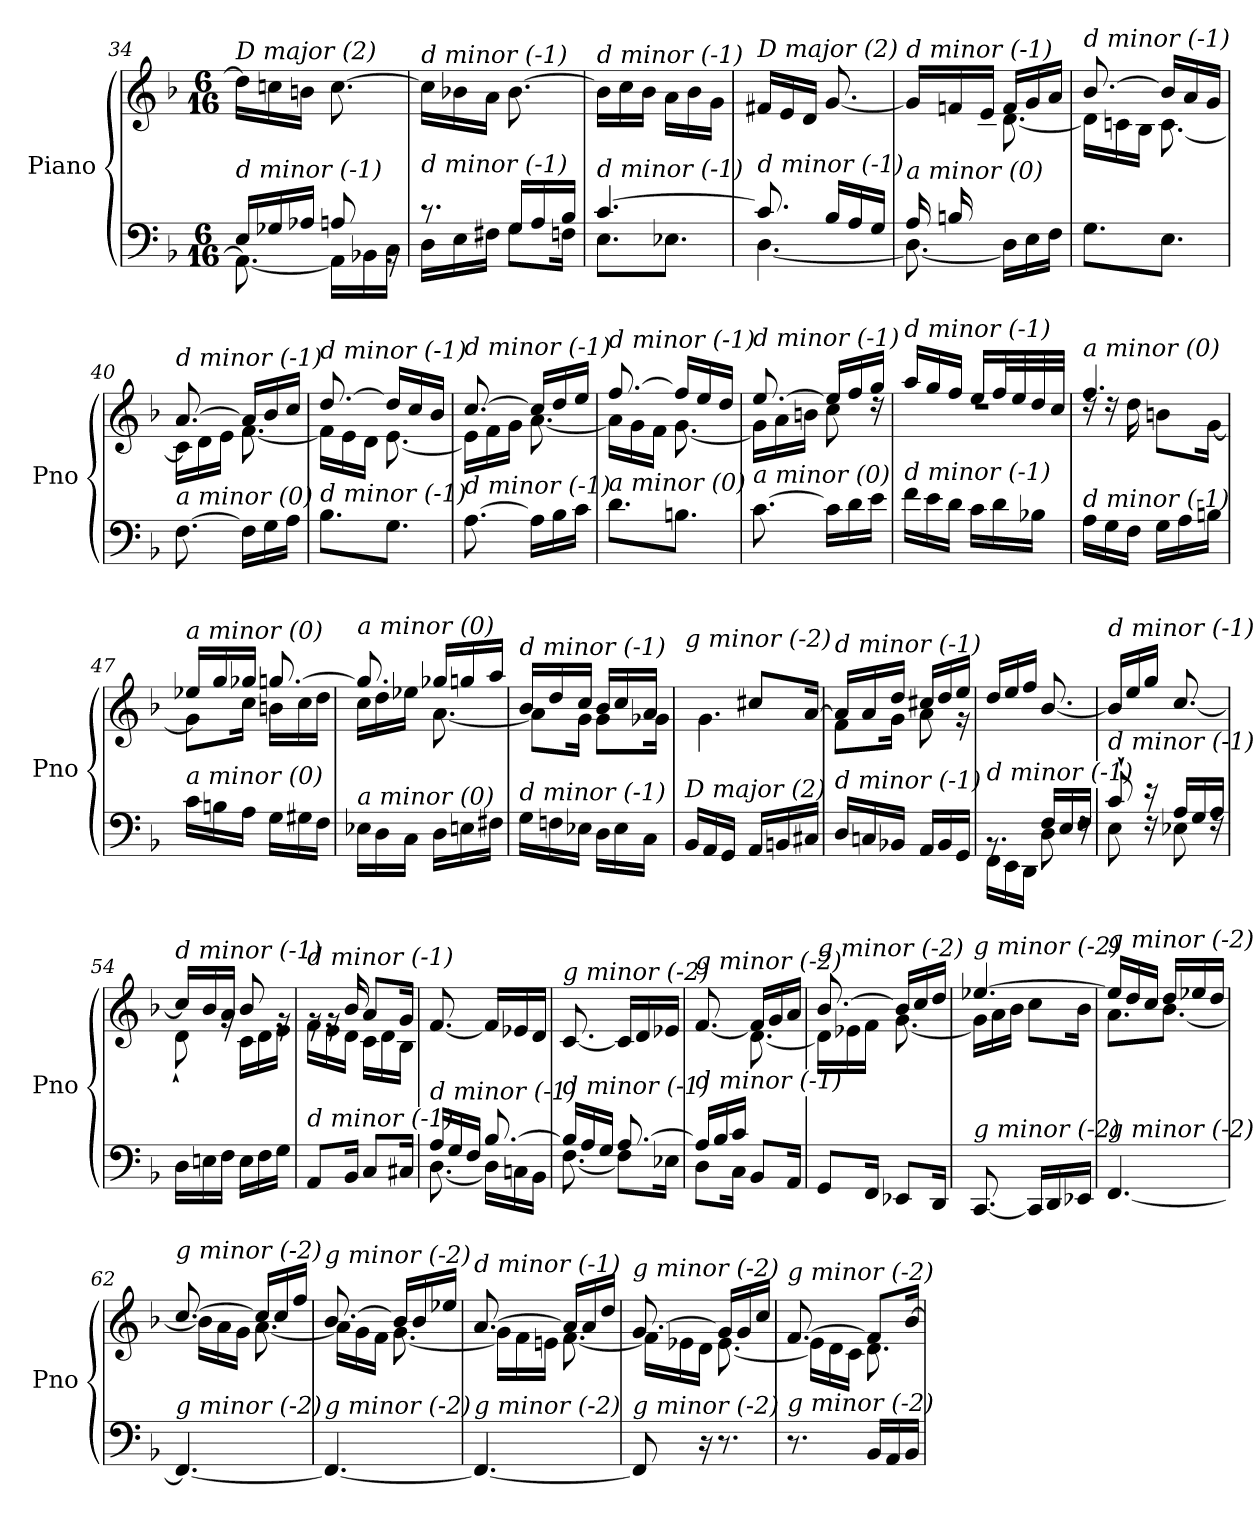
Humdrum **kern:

**kern	**kern
*part1	*part1
*staff2	*staff1
*I"Piano	*
*I'Pno	*
*clefF4	*clefG2
*k[b-]	*k[b-]
*M6/16	*M6/16
=34	=34
*^	*
!	!	!LO:TX:i:t=D major (2)
!LO:TX:i:t=d minor (-1)	!	!
16E/LL	8.AA\_	16dd\LL]
16G-Xi/	.	16ccn\
16A-Xi/JJ	.	16bn\JJ
8A/	16AA\LL]	[8.cc\
.	16BB-X\	.
16rBB	16C\JJ	.
=35	=35	=35
!	!	!LO:TX:i:t=d minor (-1)
!LO:TX:i:t=d minor (-1)	!	!
8.r	16D\LL	16cc\LL]
.	16E\	16b-X\
.	16F#Xj\JJ	16a\JJ
16G/LL	8G\L	[8.b-\
16A/	.	.
16B-/JJ	16Fn\Jk	.
=36	=36	=36
!	!	!LO:TX:i:t=d minor (-1)
!LO:TX:i:t=d minor (-1)	!	!
[4.c/	8.E\L	16b-\LL]
.	.	16cc\
.	.	16b-\JJ
.	8.E-X\J	16a\LL
.	.	16b-\
.	.	16g\JJ
=37	=37	=37
!	!	!LO:TX:i:t=D major (2)
!LO:TX:i:t=d minor (-1)	!	!
8.c/]	[4.D\	16f#X/LL
.	.	16e/
.	.	16d/JJ
16B-/LL	.	[8.g/
16A/	.	.
16G/JJ	.	.
!!LO:LB:g=z
=38	=38	=38
*	*	*^
!	!	!LO:TX:i:t=d minor (-1)	!
!LO:TX:i:t=a minor (0)	!	!	!
16A/LL	8.D\_	16g/LL]	8ryy
16Bn/	.	16fn/	.
4ryy	.	16e/JJ	16c#X\JJ
.	16D\LL]	16f/LL	[8.d\
.	16E\	16g/	.
.	16F\JJ	16a/JJ	.
=39	=39	=39	=39
!	!	!LO:TX:i:t=d minor (-1)	!
!LO:TX:i:t=a minor (0)	!	!	!
*v	*v	*	*
8.G\L	[8.b-/	16d\LL]
.	.	16cn\
.	.	16B-\JJ
8.E\J	16b-/LL]	[8.c\
.	16a/	.
.	16g/JJ	.
=40	=40	=40
!	!LO:TX:i:t=d minor (-1)	!
!LO:TX:i:t=a minor (0)	!	!
[8.F\	[8.a/	16c\LL]
.	.	16d\
.	.	16e\JJ
16F\LL]	16a/LL]	[8.f\
16G\	16b-/	.
16A\JJ	16cc/JJ	.
=41	=41	=41
!	!LO:TX:i:t=d minor (-1)	!
!LO:TX:i:t=d minor (-1)	!	!
8.B-\L	[8.dd/	16f\LL]
.	.	16e\
.	.	16d\JJ
8.G\J	16dd/LL]	[8.e\
.	16cc/	.
.	16b-/JJ	.
=42	=42	=42
!	!LO:TX:i:t=d minor (-1)	!
!LO:TX:i:t=d minor (-1)	!	!
[8.A\	[8.cc/	16e\LL]
.	.	16f\
.	.	16g\JJ
16A\LL]	16cc/LL]	[8.a\
16B-\	16dd/	.
16c\JJ	16ee/JJ	.
=43	=43	=43
!	!LO:TX:i:t=d minor (-1)	!
!LO:TX:i:t=a minor (0)	!	!
8.d\L	[8.ff/	16a\LL]
.	.	16g\
.	.	16f\JJ
8.Bn\J	16ff/LL]	[8.g\
.	16ee/	.
.	16dd/JJ	.
!!LO:LB:g=z	!!
=44	=44	=44
!	!LO:TX:i:t=d minor (-1)	!
!LO:TX:i:t=a minor (0)	!	!
[8.c\	[8.ee/	16g\LL]
.	.	16a\
.	.	16bn\JJ
16c\LL]	16ee/LL]	8cc\
16d\	16ff/	.
16e\JJ	16gg/JJ	16rdd
=45	=45	=45
!	!LO:TX:i:t=d minor (-1)	!
!LO:TX:i:t=d minor (-1)	!	!
16f\LL	16aa/LL	4.rdd
16e\	16gg/	.
16d\JJ	16ff/JJ	.
16c\LL	16ee/LL	.
16d\	32ff/L	.
.	32ee/	.
16B-X\JJ	32dd/	.
.	32cc/JJJ	.
=46	=46	=46
!	!LO:TX:i:t=a minor (0)	!
!LO:TX:i:t=d minor (-1)	!	!
16A\LL	4.ff/	16rdd
16G\	.	16rdd
16F\JJ	.	16dd\
16G\LL	.	8bn\L
16A\	.	.
16Bn\JJ	.	[16g\Jk
=47	=47	=47
!	!LO:TX:i:t=a minor (0)	!
!LO:TX:i:t=a minor (0)	!	!
16c\LL	16ee-X/LL	8g\L]
16Bn\	16gg/	.
16A\JJ	16gg-Xi/JJ	16cc\Jk
16G\LL	[8.gg/	16bn\LL
16G#Xi\	.	16cc\
16F\JJ	.	16dd\JJ
=48	=48	=48
!	!LO:TX:i:t=a minor (0)	!
!LO:TX:i:t=a minor (0)	!	!
16E-X\LL	8.gg/]	16cc\LL
16D\	.	16dd\
16C\JJ	.	16ee-X\JJ
16D\LL	16gg-Xi/LL	[8.a\
16En\	16gg/	.
16F#Xj\JJ	16aa/JJ	.
!!LO:LB:g=z	!!
=49	=49	=49
!	!LO:TX:i:t=d minor (-1)	!
!LO:TX:i:t=d minor (-1)	!	!
16G\LL	16b-/LL	8a\L]
16Fn\	16dd/	.
16E-X\JJ	16cc/JJ	16g\Jk
16D\LL	16b-/LL	8g\L
16E-\	16cc/	.
16C\JJ	16a/JJ	16g-Xi\Jk
=50	=50	=50
!	!LO:TX:i:t=g minor (-2)	!
!LO:TX:i:t=D major (2)	!	!
16BB-/LL	8g/Lyy	4.g\
16AA/	.	.
16GG/JJ	16ee-X/Jk	.
16AA/LL	8cc#X/L	.
16BBn/	.	.
16C#X/JJ	[16a/Jk	.
=51	=51	=51
!	!LO:TX:i:t=d minor (-1)	!
!LO:TX:i:t=d minor (-1)	!	!
16D/LL	16a/LL]	8f\L
16Cn/	16a/	.
16BB-X/JJ	16dd/JJ	16g\Jk
16AA/LL	16cc#X/LL	8a\
16BB-/	16dd/	.
16GG/JJ	16ee/JJ	16r
=52	=52	=52
*^	*	*
!	!	!LO:TX:i:t=d minor (-1)	!
!LO:TX:i:t=d minor (-1)	!	!	!
*	*	*v	*v
8.rBB	16FF\LL	16dd/LL
.	16EE\	16ee/
.	16DD\JJ	16ff/JJ
16F/LL	8D\	[8.b-/
16E/	.	.
16F/JJ	16rF	.
=53	=53	=53
!	!	!LO:TX:i:t=d minor (-1)
!LO:TX:i:t=d minor (-1)	!	!
8c`/	8E\	16b-/LL]
.	.	16ee/
16r	16rF	16gg/JJ
16A/LL	8E-X\	[8.cc/
16G/	.	.
16A/JJ	16rF	.
=54	=54	=54
*	*	*^
!	!	!LO:TX:i:t=d minor (-1)	!
!LO:TX:i:t=d minor (-1)	!	!	!
*v	*v	*	*
16D\LL	16cc/LL]	8d`\
16En\	16b-/	.
16F\JJ	16a/JJ	16rg
16E\LL	8b-/	16c\LL
16F\	.	16d\
16G\JJ	16rg	16e\JJ
!!LO:LB:g=z	!!
=55	=55	=55
!	!LO:TX:i:t=d minor (-1)	!
!LO:TX:i:t=d minor (-1)	!	!
8AA/L	16rg	16f\LL
.	16rg	16e\
16BB-/Jk	16b-/	16d\JJ
8C/L	8a/L	16c\LL
.	.	16d\
16C#X/Jk	16g/Jk	16B-\JJ
=56	=56	=56
*^	*	*
!	!	!LO:TX:i:t=g minor (-2)	!
!LO:TX:i:t=d minor (-1)	!	!	!
*	*	*v	*v
16A/LL	[8.D\	[8.f/
16G/	.	.
16F/JJ	.	.
[8.B-/	16D\LL]	16f/LL]
.	16Cn\	16e-X/
.	16BB-\JJ	16d/JJ
=57	=57	=57
!	!	!LO:TX:i:t=g minor (-2)
!LO:TX:i:t=d minor (-1)	!	!
16B-/LL]	[8.F\	[8.c/
16A/	.	.
16G/JJ	.	.
[8.A/	8F\L]	16c/LL]
.	.	16d/
.	16E-X\Jk	16e-X/JJ
=58	=58	=58
*	*^	*^
*	*	*	*	*^
!	!	!	!LO:TX:i:t=g minor (-2)	!	!
!LO:TX:i:t=d minor (-1)	!	!	!	!	!
8.ryy	16A/LL]	8D\L	[8.f/	8.ryy	8.ryy
.	16B-/	.	.	.	.
.	16c/JJ	16C\Jk	.	.	.
8.ryy	8BB-/L	8.ryy	16f/LL]	[8.d\	8.ryy
.	.	.	16g/	.	.
.	16AA/Jk	.	16a/JJ	.	.
*	*v	*v	*	*	*
*	*	*	*v	*v
=59	=59	=59	=59
!	!	!LO:TX:i:t=g minor (-2)	!
!LO:TX:i:t=g minor (-2)	!	!	!
*v	*v	*	*
8GG/L	[8.b-/	16d\LL]
.	.	16e-X\
16FF/Jk	.	16f\JJ
8EE-X/L	16b-/LL]	[8.g\
.	16cc/	.
16DD/Jk	16dd/JJ	.
=60	=60	=60
!	!LO:TX:i:t=g minor (-2)	!
!LO:TX:i:t=g minor (-2)	!	!
[8.CC/	[4.ee-X/	16g\LL]
.	.	16a\
.	.	16b-\JJ
16CC/LL]	.	8cc\L
16DD/	.	.
16EE-X/JJ	.	16b-\Jk
!!LO:LB:g=z	!!
=61	=61	=61
!	!LO:TX:i:t=g minor (-2)	!
!LO:TX:i:t=g minor (-2)	!	!
[4.FF/	16ee-/LL]	8.a\L
.	16dd/	.
.	16cc/JJ	.
.	16dd/LL	[8.b-\J
.	16ee-X/	.
.	16dd/JJ	.
=62	=62	=62
!	!LO:TX:i:t=g minor (-2)	!
!LO:TX:i:t=g minor (-2)	!	!
4.FF/_	[8.cc/	16b-\LL]
.	.	16a\
.	.	16g\JJ
.	16cc/LL]	[8.a\
.	16cc/	.
.	16ff/JJ	.
=63	=63	=63
!	!LO:TX:i:t=g minor (-2)	!
!LO:TX:i:t=g minor (-2)	!	!
4.FF/_	[8.b-/	16a\LL]
.	.	16g\
.	.	16f\JJ
.	16b-/LL]	[8.g\
.	16b-/	.
.	16ee-X/JJ	.
=64	=64	=64
!	!LO:TX:i:t=d minor (-1)	!
!LO:TX:i:t=g minor (-2)	!	!
4.FF/_	[8.a/	16g\LL]
.	.	16f\
.	.	16en\JJ
.	16a/LL]	[8.f\
.	16a/	.
.	16dd/JJ	.
=65	=65	=65
!	!LO:TX:i:t=g minor (-2)	!
!LO:TX:i:t=g minor (-2)	!	!
8FF/]	[8.g/	16f\LL]
.	.	16e-X\
16r	.	16d\JJ
8.r	16g/LL]	[8.e-\
.	16g/	.
.	16cc/JJ	.
=66	=66	=66
!	!LO:TX:i:t=g minor (-2)	!
!LO:TX:i:t=g minor (-2)	!	!
8.r	[8.f/	16e-\LL]
.	.	16d\
.	.	16c\JJ
16BB-/LL	8f/L]	8.d\
16AA/	.	.
16BB-/JJ	[16b-/Jk	.
*	*v	*v
=	=
*-	*-
